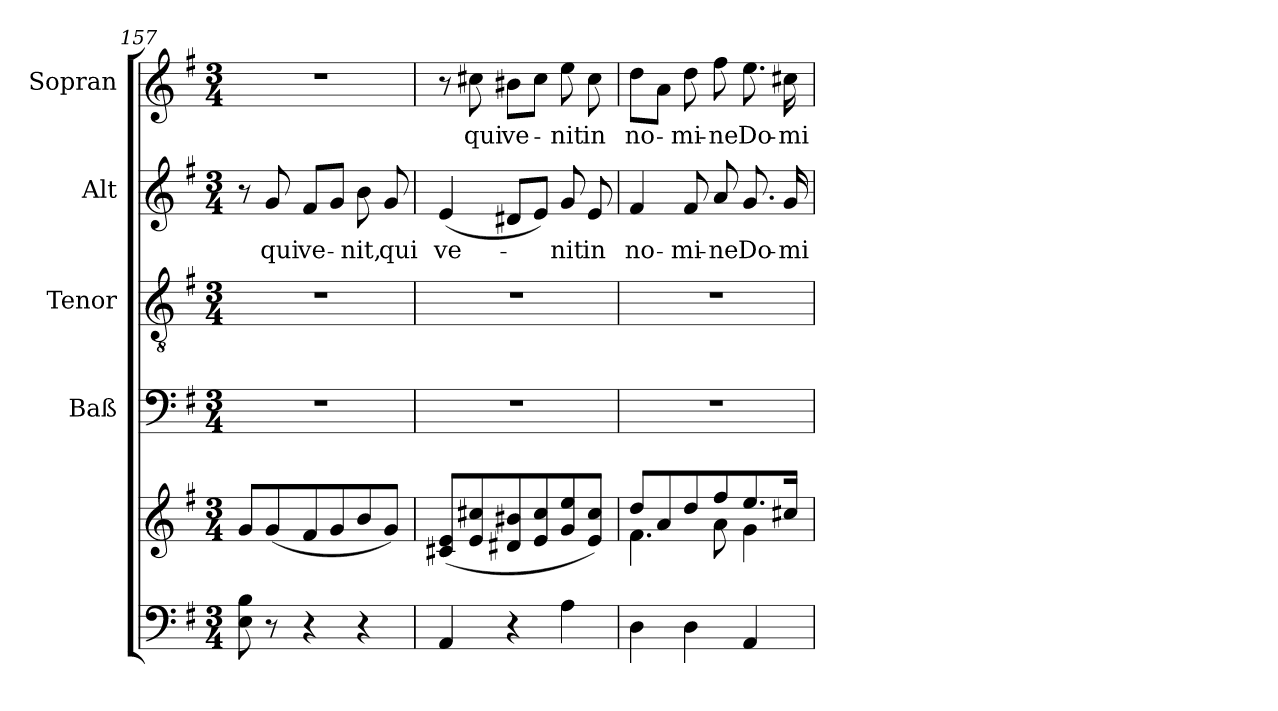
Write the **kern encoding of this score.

**kern	**kern	**kern	**kern	**kern	**text	**kern	**text
*part5	*part5	*part4	*part3	*part2	*part2	*part1	*part1
*staff6	*staff5	*staff4	*staff3	*staff2	*staff2	*staff1	*staff1
*	*	*I"Baß	*I"Tenor	*I"Alt	*	*I"Sopran	*
*clefF4	*clefG2	*clefF4	*clefGv2	*clefG2	*	*clefG2	*
*k[f#]	*k[f#]	*k[f#]	*k[f#]	*k[f#]	*	*k[f#]	*
*G:	*G:	*G:	*G:	*G:	*	*G:	*
*M3/4	*M3/4	*M3/4	*M3/4	*M3/4	*	*M3/4	*
=157	=157	=157	=157	=157	=157	=157	=157
8E\ 8B\	8g/L	2.r	2.r	8r	.	2.r	.
!	!	!	!	!	!LO:LY:b	!	!
8r	(<8g/	.	.	8g/	qui	.	.
!	!	!	!	!	!LO:LY:b	!	!
4r	8f#/	.	.	8f#/L	ve-	.	.
.	8g/	.	.	8g/J	.	.	.
!	!	!	!	!	!LO:LY:b	!	!
4r	8b/	.	.	8b\	-nit,	.	.
!	!	!	!	!	!LO:LY:b	!	!
.	8g/J)	.	.	8g/	qui	.	.
!!LO:PB:g=z
=158	=158	=158	=158	=158	=158	=158	=158
!	!	!	!	!	!LO:LY:b	!	!
4AA/	(<8c#X/ 8e/L	2.r	2.r	(<4e/	ve-	8r	.
!	!	!	!	!	!	!	!LO:LY:b
.	8e/ 8cc#X/	.	.	.	.	8cc#X\	qui
!	!	!	!	!	!	!	!LO:LY:b
4r	8d#X/ 8b#X/	.	.	8d#X/L	.	8b#X\L	ve-
.	8e/ 8cc#/	.	.	8e/J)	.	8cc#\J	.
!	!	!	!	!	!LO:LY:b	!	!LO:LY:b
4A\	8g/ 8ee/	.	.	8g/	-nit	8ee\	-nit
!	!	!	!	!	!LO:LY:b	!	!LO:LY:b
.	8e/ 8cc#/J)	.	.	8e/	in	8cc#\	in
=159	=159	=159	=159	=159	=159	=159	=159
*	*^	*	*	*	*	*	*
!	!	!	!	!	!	!LO:LY:b	!	!LO:LY:b
4D\	8dd/L	4.f#\	2.r	2.r	4f#/	no-	8dd\L	no-
.	8a/	.	.	.	.	.	8a\J	.
!	!	!	!	!	!	!LO:LY:b	!	!LO:LY:b
4D\	8dd/	.	.	.	8f#/	-mi-	8dd\	-mi-
!	!	!	!	!	!	!LO:LY:b	!	!LO:LY:b
.	8ff#/	8a\	.	.	8a/	-ne	8ff#\	-ne
!	!	!	!	!	!	!LO:LY:b	!	!LO:LY:b
4AA/	8.ee/	4g\	.	.	8.g/	Do-	8.ee\	Do-
!	!	!	!	!	!	!LO:LY:b	!	!LO:LY:b
.	16cc#X/Jk	.	.	.	16g/	-mi-	16cc#X\	-mi-
*	*v	*v	*	*	*	*	*	*
=	=	=	=	=	=	=	=
*-	*-	*-	*-	*-	*-	*-	*-
